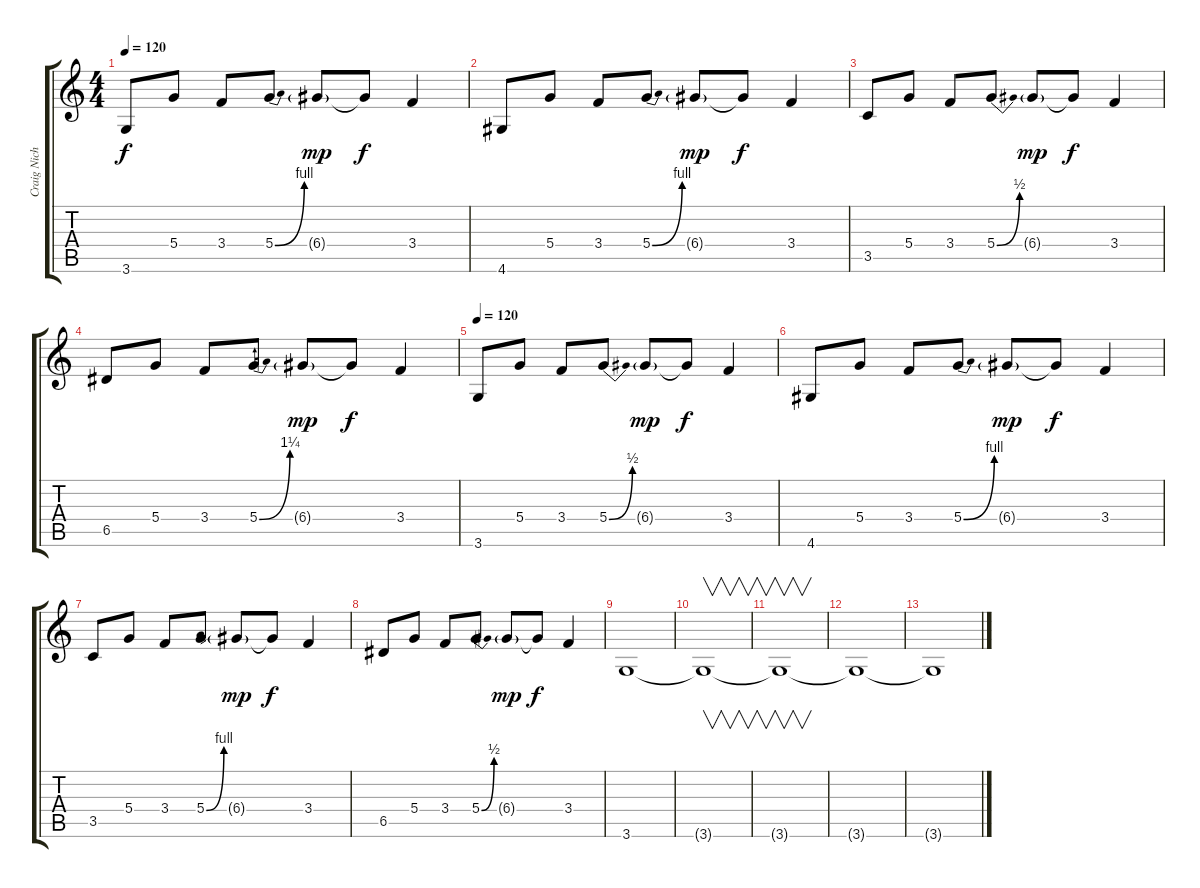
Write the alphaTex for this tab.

\track ("Craig Nicholls" "Craig Nich") {instrument electricguitarclean}
\staff {score tabs}
\tuning (E4 B3 G3 D3 A2 E2) {hide}
\ts (4 4)
\tempo 120
\clef g2
\ks c
3.6.8{dy f instrument distortionguitar} 5.4.8 3.4.8 5.4{be (bend 0 0 60 4)}.8 6.4{g}.8{dy mp} 6.4{t}.8{dy f} 3.4.4 |
4.6.8 5.4.8 3.4.8 5.4{be (bend 0 0 60 4)}.8 6.4{g}.8{dy mp} 6.4{t}.8{dy f} 3.4.4 |
3.5.8 5.4.8 3.4.8 5.4{be (bend 0 0 60 2)}.8 6.4{g}.8{dy mp} 6.4{t}.8{dy f} 3.4.4 |
6.5.8 5.4.8 3.4.8 5.4{be (bend 0 0 60 5)}.8 6.4{g}.8{dy mp} 6.4{t}.8{dy f} 3.4.4 |
\tempo 120
3.6.8{instrument distortionguitar} 5.4.8 3.4.8 5.4{be (bend 0 0 60 2)}.8 6.4{g}.8{dy mp} 6.4{t}.8{dy f} 3.4.4 |
4.6.8 5.4.8 3.4.8 5.4{be (bend 0 0 60 4)}.8 6.4{g}.8{dy mp} 6.4{t}.8{dy f} 3.4.4 |
3.5.8 5.4.8 3.4.8 5.4{be (bend 0 0 60 4)}.8 6.4{g}.8{dy mp} 6.4{t}.8{dy f} 3.4.4 |
6.5.8 5.4.8 3.4.8 5.4{be (bend 0 0 60 2)}.8 6.4{g}.8{dy mp} 6.4{t}.8{dy f} 3.4.4 |
3.6.1 |
3.6{t}.1{v} |
3.6{t}.1{v volume 12} |
3.6{t}.1 |
3.6{t}.1
